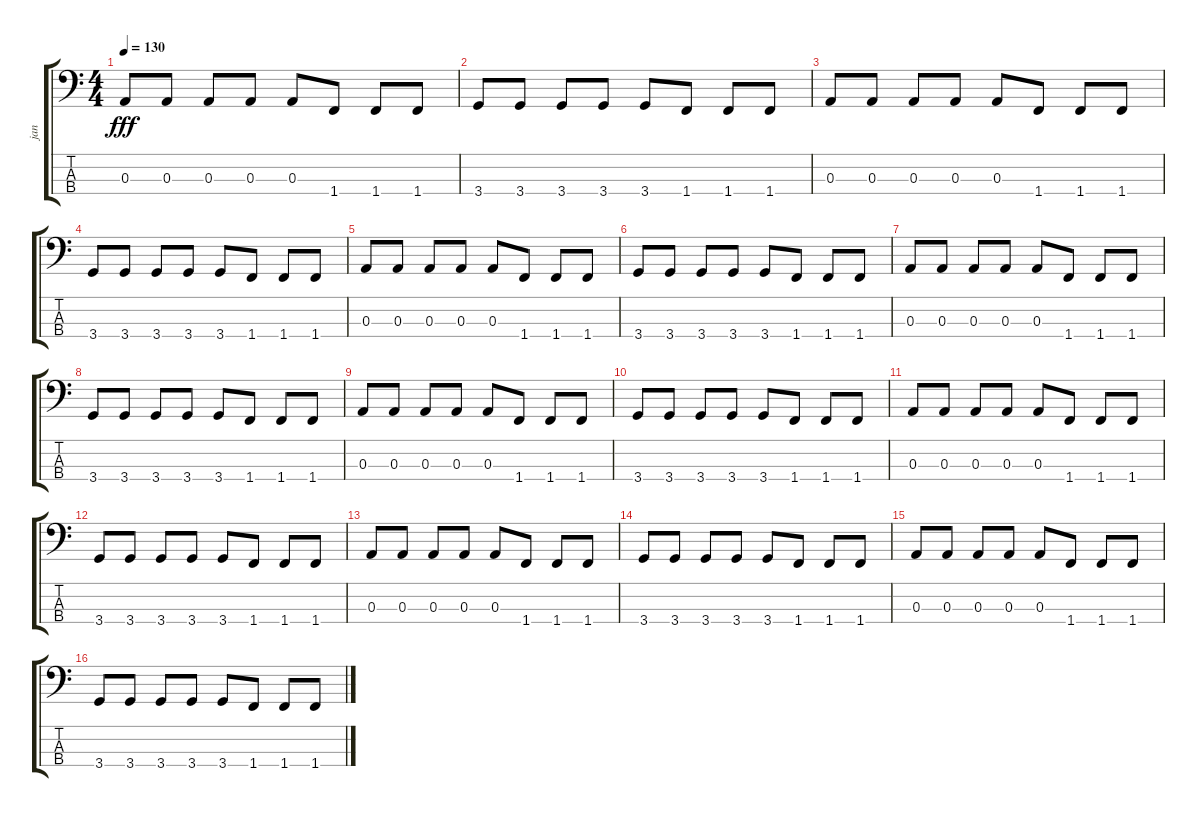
\track ("jan" "jan") {instrument electricbasspick}
\staff {score tabs}
\tuning (G2 D2 A1 E1) {hide}
\ts (4 4)
\tempo 130
\clef f4
\ks c
0.3.8{dy fff} 0.3.8 0.3.8 0.3.8 0.3.8 1.4.8 1.4.8 1.4.8 |
3.4.8 3.4.8 3.4.8 3.4.8 3.4.8 1.4.8 1.4.8 1.4.8 |
0.3.8 0.3.8 0.3.8 0.3.8 0.3.8 1.4.8 1.4.8 1.4.8 |
3.4.8 3.4.8 3.4.8 3.4.8 3.4.8 1.4.8 1.4.8 1.4.8 |
0.3.8 0.3.8 0.3.8 0.3.8 0.3.8 1.4.8 1.4.8 1.4.8 |
3.4.8 3.4.8 3.4.8 3.4.8 3.4.8 1.4.8 1.4.8 1.4.8 |
0.3.8 0.3.8 0.3.8 0.3.8 0.3.8 1.4.8 1.4.8 1.4.8 |
3.4.8 3.4.8 3.4.8 3.4.8 3.4.8 1.4.8 1.4.8 1.4.8 |
0.3.8 0.3.8 0.3.8 0.3.8 0.3.8 1.4.8 1.4.8 1.4.8 |
3.4.8 3.4.8 3.4.8 3.4.8 3.4.8 1.4.8 1.4.8 1.4.8 |
0.3.8 0.3.8 0.3.8 0.3.8 0.3.8 1.4.8 1.4.8 1.4.8 |
3.4.8 3.4.8 3.4.8 3.4.8 3.4.8 1.4.8 1.4.8 1.4.8 |
0.3.8 0.3.8 0.3.8 0.3.8 0.3.8 1.4.8 1.4.8 1.4.8 |
3.4.8 3.4.8 3.4.8 3.4.8 3.4.8 1.4.8 1.4.8 1.4.8 |
0.3.8 0.3.8 0.3.8 0.3.8 0.3.8 1.4.8 1.4.8 1.4.8 |
3.4.8 3.4.8 3.4.8 3.4.8 3.4.8 1.4.8 1.4.8 1.4.8
